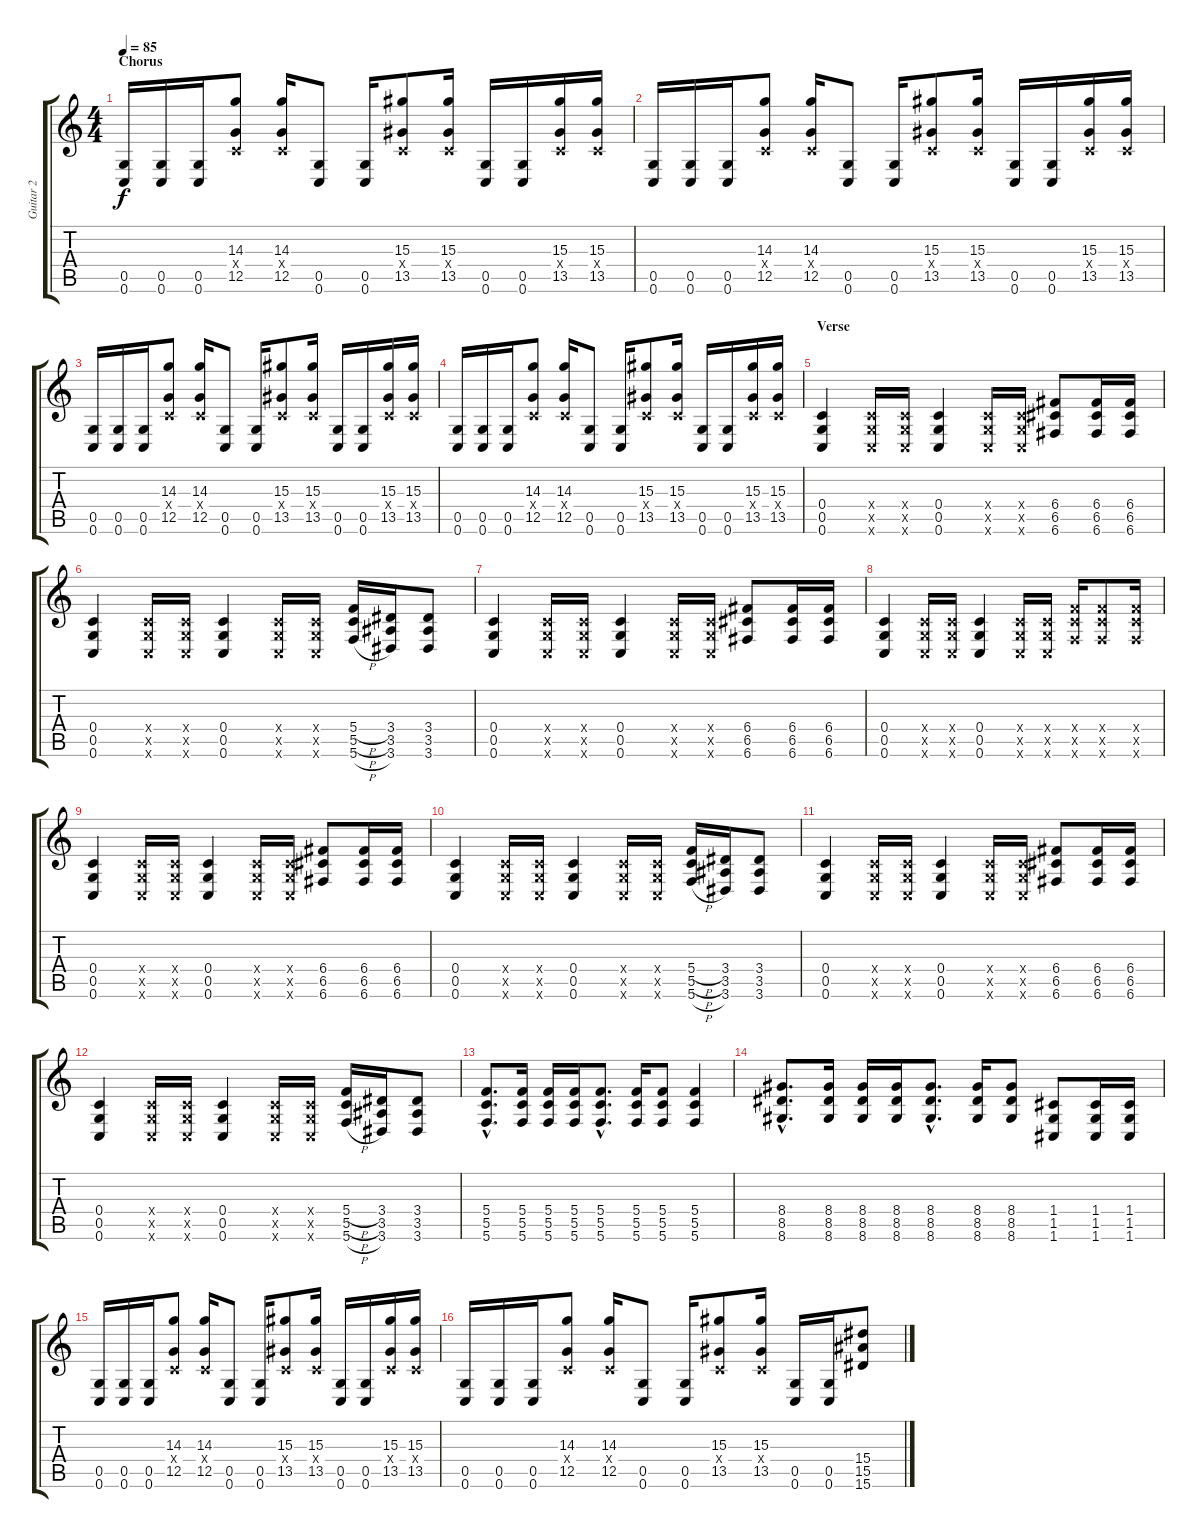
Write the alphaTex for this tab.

\track ("Guitar 2" "Guitar 2") {instrument distortionguitar}
\staff {score tabs}
\tuning (D4 A3 F3 C3 G2 C2) {hide}
\ts (4 4)
\section ("" "Chorus")
\tempo 85
\clef g2
\ks c
(0.5 0.6).16{dy f} (0.5 0.6).16 (0.5 0.6).16 (14.3 0.4{x} 12.5).8 (14.3 0.4{x} 12.5).16 (0.5 0.6).8 (0.5 0.6).16 (15.3 0.4{x} 13.5).8 (15.3 0.4{x} 13.5).16 (0.5 0.6).16 (0.5 0.6).16 (15.3 0.4{x} 13.5).16 (15.3 0.4{x} 13.5).16 |
(0.5 0.6).16 (0.5 0.6).16 (0.5 0.6).16 (14.3 0.4{x} 12.5).8 (14.3 0.4{x} 12.5).16 (0.5 0.6).8 (0.5 0.6).16 (15.3 0.4{x} 13.5).8 (15.3 0.4{x} 13.5).16 (0.5 0.6).16 (0.5 0.6).16 (15.3 0.4{x} 13.5).16 (15.3 0.4{x} 13.5).16 |
(0.5 0.6).16 (0.5 0.6).16 (0.5 0.6).16 (14.3 0.4{x} 12.5).8 (14.3 0.4{x} 12.5).16 (0.5 0.6).8 (0.5 0.6).16 (15.3 0.4{x} 13.5).8 (15.3 0.4{x} 13.5).16 (0.5 0.6).16 (0.5 0.6).16 (15.3 0.4{x} 13.5).16 (15.3 0.4{x} 13.5).16 |
(0.5 0.6).16 (0.5 0.6).16 (0.5 0.6).16 (14.3 0.4{x} 12.5).8 (14.3 0.4{x} 12.5).16 (0.5 0.6).8 (0.5 0.6).16 (15.3 0.4{x} 13.5).8 (15.3 0.4{x} 13.5).16 (0.5 0.6).16 (0.5 0.6).16 (15.3 0.4{x} 13.5).16 (15.3 0.4{x} 13.5).16 |
\section ("" "Verse")
(0.4 0.5 0.6).4 (0.4{x} 0.5{x} 0.6{x}).16 (0.4{x} 0.5{x} 0.6{x}).16 (0.4 0.5 0.6).4 (0.4{x} 0.5{x} 0.6{x}).16 (0.4{x} 0.5{x} 0.6{x}).16 (6.4 6.5 6.6).8 (6.4 6.5 6.6).16 (6.4 6.5 6.6).16 |
(0.4 0.5 0.6).4 (0.4{x} 0.5{x} 0.6{x}).16 (0.4{x} 0.5{x} 0.6{x}).16 (0.4 0.5 0.6).4 (0.4{x} 0.5{x} 0.6{x}).16 (0.4{x} 0.5{x} 0.6{x}).16 (5.4{h} 5.5{h} 5.6{h}).16 (3.4 3.5 3.6).16 (3.4 3.5 3.6).8 |
(0.4 0.5 0.6).4 (0.4{x} 0.5{x} 0.6{x}).16 (0.4{x} 0.5{x} 0.6{x}).16 (0.4 0.5 0.6).4 (0.4{x} 0.5{x} 0.6{x}).16 (0.4{x} 0.5{x} 0.6{x}).16 (6.4 6.5 6.6).8 (6.4 6.5 6.6).16 (6.4 6.5 6.6).16 |
(0.4 0.5 0.6).4 (0.4{x} 0.5{x} 0.6{x}).16 (0.4{x} 0.5{x} 0.6{x}).16 (0.4 0.5 0.6).4 (0.4{x} 0.5{x} 0.6{x}).16 (0.4{x} 0.5{x} 0.6{x}).16 (5.4{x} 5.5{x} 5.6{x}).16 (5.4{x} 5.5{x} 5.6{x}).8 (5.4{x} 5.5{x} 5.6{x}).16 |
(0.4 0.5 0.6).4 (0.4{x} 0.5{x} 0.6{x}).16 (0.4{x} 0.5{x} 0.6{x}).16 (0.4 0.5 0.6).4 (0.4{x} 0.5{x} 0.6{x}).16 (0.4{x} 0.5{x} 0.6{x}).16 (6.4 6.5 6.6).8 (6.4 6.5 6.6).16 (6.4 6.5 6.6).16 |
(0.4 0.5 0.6).4 (0.4{x} 0.5{x} 0.6{x}).16 (0.4{x} 0.5{x} 0.6{x}).16 (0.4 0.5 0.6).4 (0.4{x} 0.5{x} 0.6{x}).16 (0.4{x} 0.5{x} 0.6{x}).16 (5.4{h} 5.5{h} 5.6{h}).16 (3.4 3.5 3.6).16 (3.4 3.5 3.6).8 |
(0.4 0.5 0.6).4 (0.4{x} 0.5{x} 0.6{x}).16 (0.4{x} 0.5{x} 0.6{x}).16 (0.4 0.5 0.6).4 (0.4{x} 0.5{x} 0.6{x}).16 (0.4{x} 0.5{x} 0.6{x}).16 (6.4 6.5 6.6).8 (6.4 6.5 6.6).16 (6.4 6.5 6.6).16 |
(0.4 0.5 0.6).4 (0.4{x} 0.5{x} 0.6{x}).16 (0.4{x} 0.5{x} 0.6{x}).16 (0.4 0.5 0.6).4 (0.4{x} 0.5{x} 0.6{x}).16 (0.4{x} 0.5{x} 0.6{x}).16 (5.4{h} 5.5{h} 5.6{h}).16 (3.4 3.5 3.6).16 (3.4 3.5 3.6).8 |
(5.4{hac} 5.5{hac} 5.6{hac}).8{d} (5.4 5.5 5.6).16 (5.4 5.5 5.6).16 (5.4 5.5 5.6).16 (5.4{hac} 5.5{hac} 5.6{hac}).8{d} (5.4 5.5 5.6).16 (5.4 5.5 5.6).8 (5.4 5.5 5.6).4 |
(8.4{hac} 8.5{hac} 8.6{hac}).8{d} (8.4 8.5 8.6).16 (8.4 8.5 8.6).16 (8.4 8.5 8.6).16 (8.4{hac} 8.5{hac} 8.6{hac}).8{d} (8.4 8.5 8.6).16 (8.4 8.5 8.6).8 (1.4 1.5 1.6).8 (1.4 1.5 1.6).16 (1.4 1.5 1.6).16 |
(0.5 0.6).16 (0.5 0.6).16 (0.5 0.6).16 (14.3 0.4{x} 12.5).8 (14.3 0.4{x} 12.5).16 (0.5 0.6).8 (0.5 0.6).16 (15.3 0.4{x} 13.5).8 (15.3 0.4{x} 13.5).16 (0.5 0.6).16 (0.5 0.6).16 (15.3 0.4{x} 13.5).16 (15.3 0.4{x} 13.5).16 |
(0.5 0.6).16 (0.5 0.6).16 (0.5 0.6).16 (14.3 0.4{x} 12.5).8 (14.3 0.4{x} 12.5).16 (0.5 0.6).8 (0.5 0.6).16 (15.3 0.4{x} 13.5).8 (15.3 0.4{x} 13.5).16 (0.5 0.6).16 (0.5 0.6).16 (15.4{ss} 15.5{ss} 15.6{ss}).8
